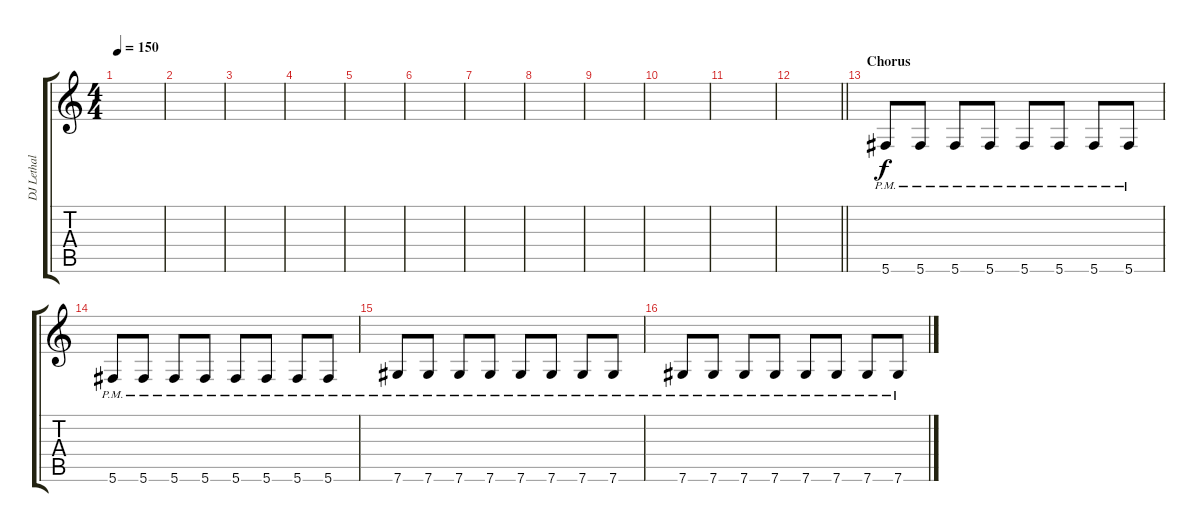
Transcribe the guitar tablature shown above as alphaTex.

\track ("DJ Lethal (Echo-Effects)" "DJ Lethal ") {instrument overdrivenguitar}
\staff {score tabs}
\tuning (Db4 Ab3 E3 B2 Gb2 Db2) {hide}
\ts (4 4)
\tempo 150
\clef g2
\ks c
|
|
|
|
|
|
|
|
|
|
|
\barLineRight lightlight
|
\section ("" "Chorus")
5.6{pm}.8 5.6{pm}.8 5.6{pm}.8 5.6{pm}.8 5.6{pm}.8 5.6{pm}.8 5.6{pm}.8 5.6{pm}.8 |
5.6{pm}.8 5.6{pm}.8 5.6{pm}.8 5.6{pm}.8 5.6{pm}.8 5.6{pm}.8 5.6{pm}.8 5.6{pm}.8 |
7.6{pm}.8 7.6{pm}.8 7.6{pm}.8 7.6{pm}.8 7.6{pm}.8 7.6{pm}.8 7.6{pm}.8 7.6{pm}.8 |
7.6{pm}.8 7.6{pm}.8 7.6{pm}.8 7.6{pm}.8 7.6{pm}.8 7.6{pm}.8 7.6{pm}.8 7.6{pm}.8
